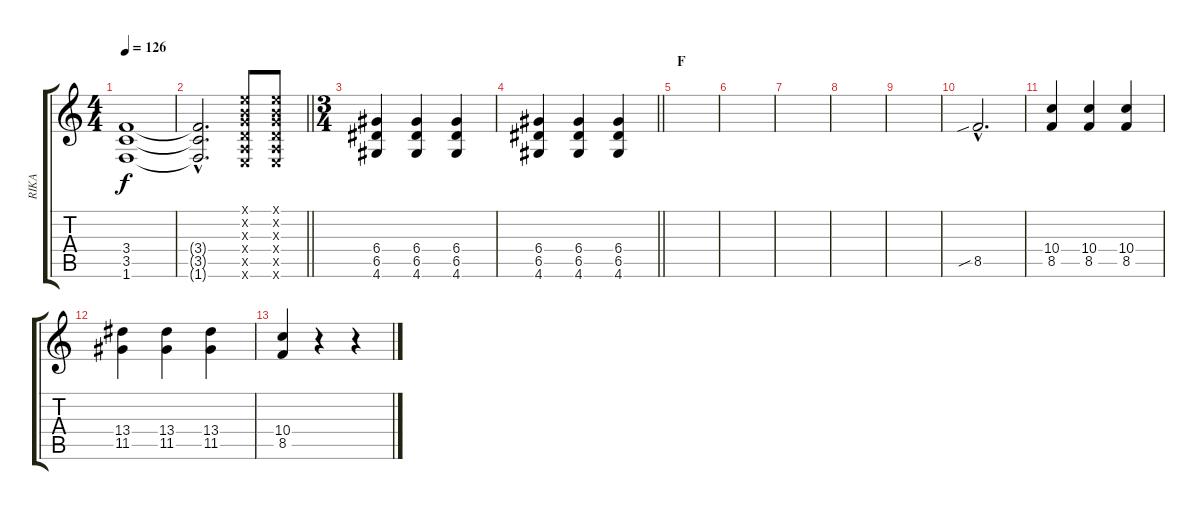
\track ("RIKA" "RIKA") {instrument distortionguitar}
\staff {score tabs}
\tuning (E4 B3 G3 D3 A2 E2) {hide}
\ts (4 4)
\tempo 126
\clef g2
\ks c
(3.4 3.5 1.6).1{dy f} |
\barLineRight lightlight
(3.4{hac t} 3.5{hac t} 1.6{hac t}).2{d} (0.1{x} 0.2{x} 0.3{x} 0.4{x} 0.5{x} 0.6{x}).8 (0.1{x} 0.2{x} 0.3{x} 0.4{x} 0.5{x} 0.6{x}).8 |
\ts (3 4)
(6.4 6.5 4.6).4 (6.4 6.5 4.6).4 (6.4 6.5 4.6).4 |
\barLineRight lightlight
(6.4 6.5 4.6).4 (6.4 6.5 4.6).4 (6.4 6.5 4.6).4 |
\section ("" "F")
|
|
|
|
|
8.5{sib hac}.2{d} |
(10.4 8.5).4 (10.4 8.5).4 (10.4 8.5).4 |
(13.4 11.5).4 (13.4 11.5).4 (13.4 11.5).4 |
(10.4 8.5).4 r.4 r.4
